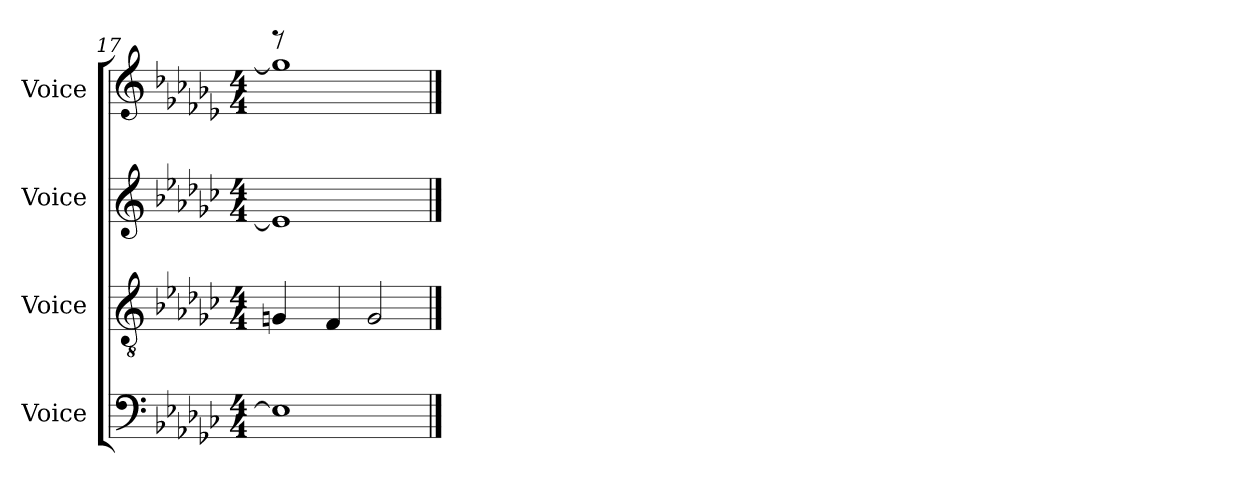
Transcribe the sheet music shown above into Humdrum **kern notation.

**kern	**kern	**kern	**kern
*part4	*part3	*part2	*part1
*staff4	*staff3	*staff2	*staff1
*I"Voice	*I"Voice	*I"Voice	*I"Voice
*I'Voice	*I'Voice	*I'Voice	*I'Voice
*clefF4	*clefGv2	*clefG2	*clefG3
*k[b-e-a-d-g-c-]	*k[b-e-a-d-g-c-]	*k[b-e-a-d-g-c-]	*k[b-e-a-d-g-c-]
*M4/4	*M4/4	*M4/4	*M4/4
=17	=17	=17	=17
*	*	*	*^
1E-]	4Gn/	1e-]	1ee-]	8rccc
.	.	.	.	2..ryy
.	4F/	.	.	.
.	2G/	.	.	.
*	*	*	*v	*v
==	==	==	==
*-	*-	*-	*-
